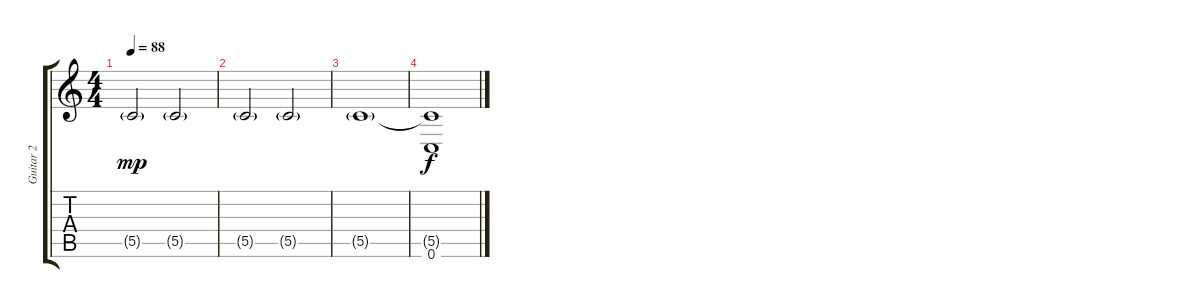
\track ("Guitar 2" "Guitar 2") {instrument overdrivenguitar}
\staff {score tabs}
\tuning (D4 A3 F3 C3 G2 C2) {hide}
\ts (4 4)
\tempo 88
\clef g2
\ks c
5.5{g}.2{dy mp} 5.5{g}.2 |
5.5{g}.2 5.5{g}.2 |
5.5{g}.1 |
(5.5{t} 0.6).1{dy f}
